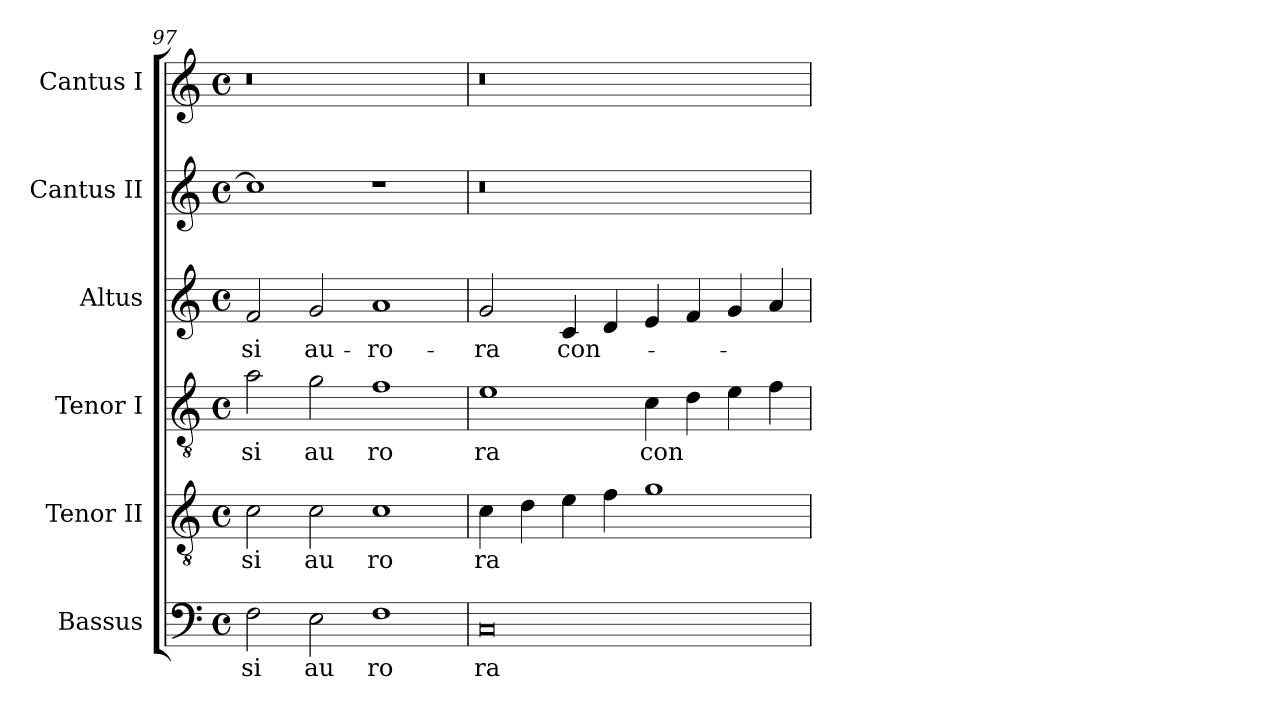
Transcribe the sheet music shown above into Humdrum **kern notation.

**kern	**text	**kern	**text	**kern	**text	**kern	**text	**kern	**kern
*part6	*part6	*part5	*part5	*part4	*part4	*part3	*part3	*part2	*part1
*staff6	*staff6	*staff5	*staff5	*staff4	*staff4	*staff3	*staff3	*staff2	*staff1
*I"Bassus	*	*I"Tenor II	*	*I"Tenor I	*	*I"Altus	*	*I"Cantus II	*I"Cantus I
*clefF4	*	*clefGv2	*	*clefGv2	*	*clefG2	*	*clefG2	*clefG2
*M4/4	*	*M4/4	*	*M4/4	*	*M4/4	*	*M4/4	*M4/4
*met(c)	*	*met(c)	*	*met(c)	*	*met(c)	*	*met(c)	*met(c)
=97	=97	=97	=97	=97	=97	=97	=97	=97	=97
!	!LO:LY:b:cj	!	!LO:LY:b:cj	!	!LO:LY:b:cj	!	!LO:LY:b:cj	!	!
2F\	si	2c\	si	2a\	si	2f/	-si	1cc]	0r
!	!LO:LY:b:cj	!	!LO:LY:b:cj	!	!LO:LY:b:cj	!	!LO:LY:b:cj	!	!
2E\	au	2c\	au	2g\	au	2g/	au-	.	.
!	!LO:LY:b:cj	!	!LO:LY:b:cj	!	!LO:LY:b:cj	!	!LO:LY:b:cj	!	!
1F	ro	1c	ro	1f	ro	1a	-ro-	1r	.
=98	=98	=98	=98	=98	=98	=98	=98	=98	=98
!	!LO:LY:b:cj	!	!LO:LY:b:cj	!	!LO:LY:b:cj	!	!LO:LY:b:cj	!	!
0C	ra	4c\	ra	1e	ra	2g/	-ra	0r	0r
.	.	4d\	.	.	.	.	.	.	.
!	!	!	!	!	!	!	!LO:LY:b	!	!
.	.	4e\	.	.	.	4c/	con-	.	.
.	.	4f\	.	.	.	4d/	.	.	.
!	!	!	!	!	!LO:LY:b	!	!	!	!
.	.	1g	.	4c\	con	4e/	.	.	.
.	.	.	.	4d\	.	4f/	.	.	.
.	.	.	.	4e\	.	4g/	.	.	.
.	.	.	.	4f\	.	4a/	.	.	.
=	=	=	=	=	=	=	=	=	=
*-	*-	*-	*-	*-	*-	*-	*-	*-	*-
